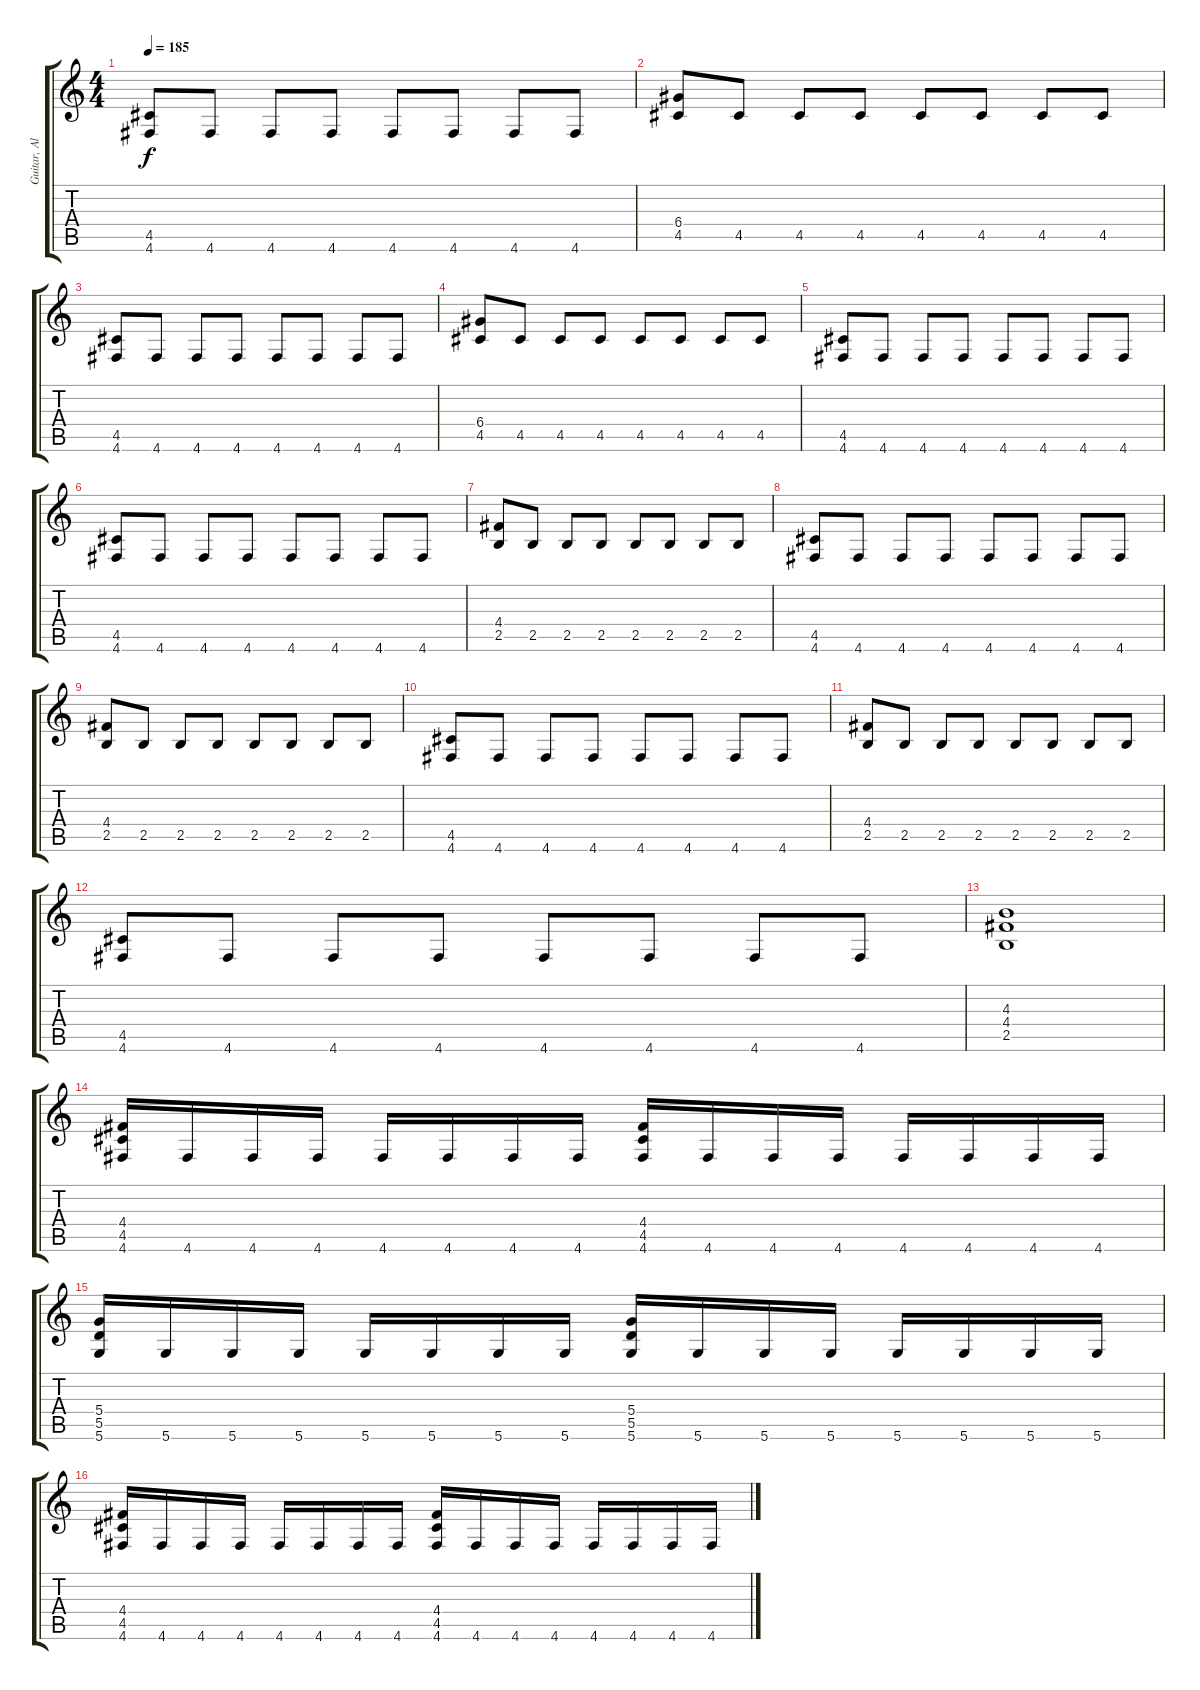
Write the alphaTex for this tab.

\track ("Guitar, Albert Maroto" "Guitar, Al") {instrument distortionguitar}
\staff {score tabs}
\tuning (E4 B3 G3 D3 A2 D2) {hide}
\ts (4 4)
\tempo 185
\clef g2
\ks c
(4.5 4.6).8{dy f} 4.6.8 4.6.8 4.6.8 4.6.8 4.6.8 4.6.8 4.6.8 |
(6.4 4.5).8 4.5.8 4.5.8 4.5.8 4.5.8 4.5.8 4.5.8 4.5.8 |
(4.5 4.6).8 4.6.8 4.6.8 4.6.8 4.6.8 4.6.8 4.6.8 4.6.8 |
(6.4 4.5).8 4.5.8 4.5.8 4.5.8 4.5.8 4.5.8 4.5.8 4.5.8 |
(4.5 4.6).8 4.6.8 4.6.8 4.6.8 4.6.8 4.6.8 4.6.8 4.6.8 |
(4.5 4.6).8 4.6.8 4.6.8 4.6.8 4.6.8 4.6.8 4.6.8 4.6.8 |
(4.4 2.5).8 2.5.8 2.5.8 2.5.8 2.5.8 2.5.8 2.5.8 2.5.8 |
(4.5 4.6).8 4.6.8 4.6.8 4.6.8 4.6.8 4.6.8 4.6.8 4.6.8 |
(4.4 2.5).8 2.5.8 2.5.8 2.5.8 2.5.8 2.5.8 2.5.8 2.5.8 |
(4.5 4.6).8 4.6.8 4.6.8 4.6.8 4.6.8 4.6.8 4.6.8 4.6.8 |
(4.4 2.5).8 2.5.8 2.5.8 2.5.8 2.5.8 2.5.8 2.5.8 2.5.8 |
(4.5 4.6).8 4.6.8 4.6.8 4.6.8 4.6.8 4.6.8 4.6.8 4.6.8 |
(4.3 4.4 2.5).1 |
(4.4 4.5 4.6).16 4.6.16 4.6.16 4.6.16 4.6.16 4.6.16 4.6.16 4.6.16 (4.4 4.5 4.6).16 4.6.16 4.6.16 4.6.16 4.6.16 4.6.16 4.6.16 4.6.16 |
(5.4 5.5 5.6).16 5.6.16 5.6.16 5.6.16 5.6.16 5.6.16 5.6.16 5.6.16 (5.4 5.5 5.6).16 5.6.16 5.6.16 5.6.16 5.6.16 5.6.16 5.6.16 5.6.16 |
(4.4 4.5 4.6).16 4.6.16 4.6.16 4.6.16 4.6.16 4.6.16 4.6.16 4.6.16 (4.4 4.5 4.6).16 4.6.16 4.6.16 4.6.16 4.6.16 4.6.16 4.6.16 4.6.16
